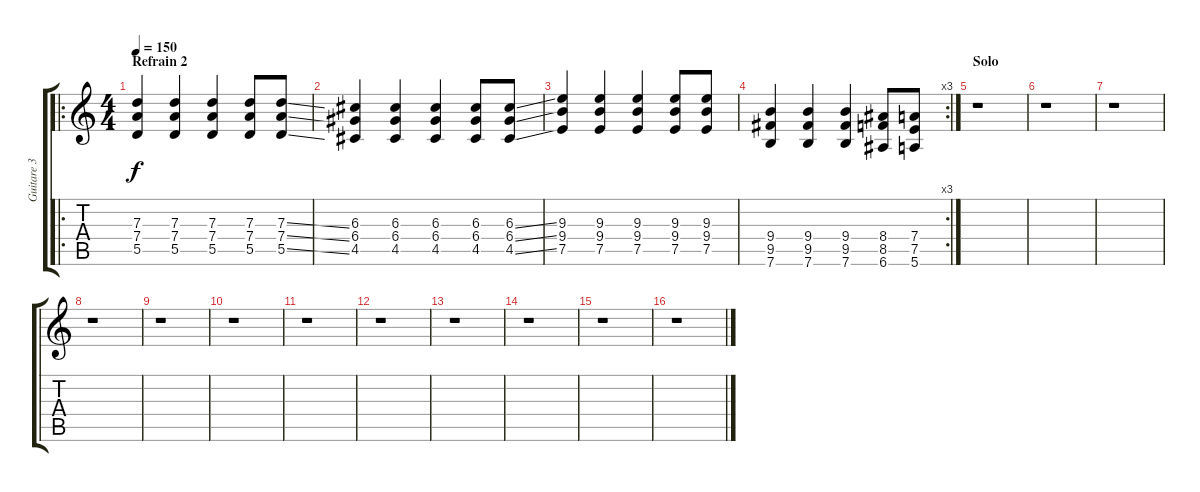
\track ("Guitare 3" "Guitare 3") {instrument distortionguitar}
\staff {score tabs}
\tuning (E4 B3 G3 D3 A2 E2) {hide}
\ro
\ts (4 4)
\section ("" "Refrain 2")
\tempo 150
\clef g2
\ks c
(7.3 7.4 5.5).4{dy f instrument overdrivenguitar} (7.3 7.4 5.5).4 (7.3 7.4 5.5).4 (7.3 7.4 5.5).8 (7.3{ss} 7.4{ss} 5.5{ss}).8 |
(6.3 6.4 4.5).4 (6.3 6.4 4.5).4 (6.3 6.4 4.5).4 (6.3 6.4 4.5).8 (6.3{ss} 6.4{ss} 4.5{ss}).8 |
(9.3 9.4 7.5).4 (9.3 9.4 7.5).4 (9.3 9.4 7.5).4 (9.3 9.4 7.5).8 (9.3 9.4 7.5).8 |
\rc 3
(9.4 9.5 7.6).4 (9.4 9.5 7.6).4 (9.4 9.5 7.6).4 (8.4 8.5 6.6).8 (7.4 7.5 5.6).8 |
\section ("" "Solo")
r.1 |
r.1 |
r.1 |
r.1 |
r.1 |
r.1 |
r.1 |
r.1 |
r.1 |
r.1 |
r.1 |
r.1
